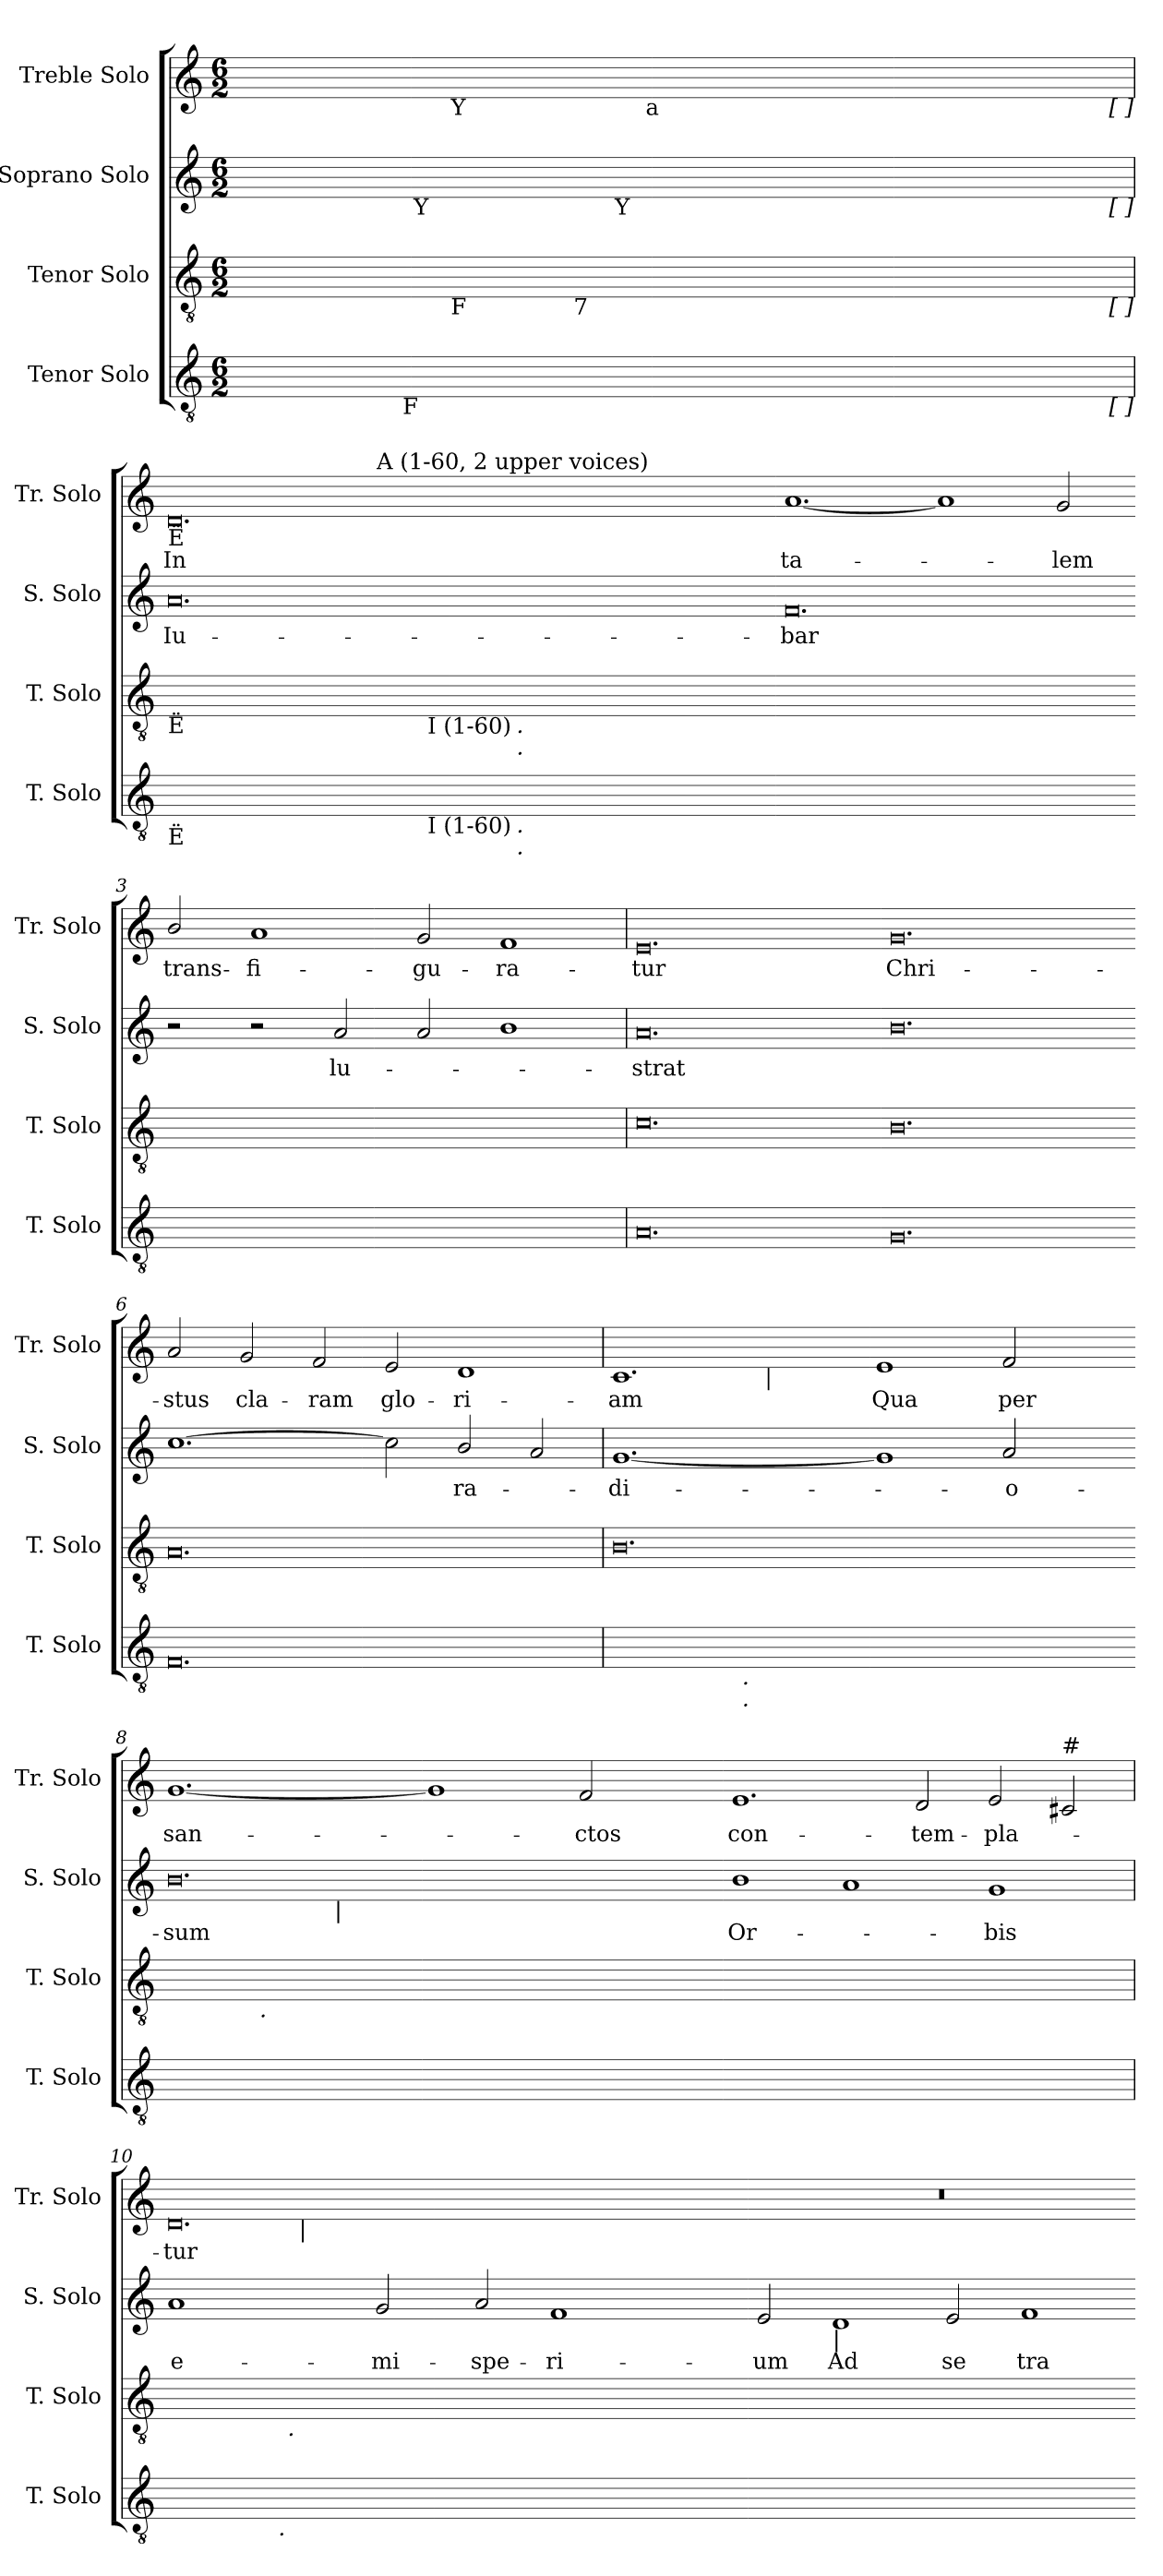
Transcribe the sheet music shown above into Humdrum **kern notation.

**kern	**kern	**kern	**text	**kern	**text
*part4	*part3	*part2	*part2	*part1	*part1
*staff4	*staff3	*staff2	*staff2	*staff1	*staff1
*I"Tenor Solo	*I"Tenor Solo	*I"Soprano Solo	*	*I"Treble Solo	*
*I'T. Solo	*I'T. Solo	*I'S. Solo	*	*I'Tr. Solo	*
!!LO:PB:g=z
*clefGv2	*clefGv2	*clefG2	*	*clefG2	*
*ITrd7c12	*ITrd7c12	*	*	*	*
*k[]	*k[]	*k[]	*	*k[]	*
*C:	*C:	*C:	*	*C:	*
*M6/2	*M6/2	*M6/2	*	*M6/2	*
=1	=1	=1	=1	=1	=1
!	!	!	!	!LO:TX:b:t=F	!
!	!	!	!	!LO:TX:b:t=F	!
!	!	!	!	!LO:TX:b:t=Y	!
!	!	!	!	!LO:TX:b:t=Y	!
!	!	!	!	!LO:TX:b:t=b	!
!	!	!LO:TX:b:t=F	!	!	!
!	!	!LO:TX:b:t=F	!	!	!
!	!	!LO:TX:a:t=7	!	!	!
!	!	!LO:TX:a:t=7	!	!	!
!	!	!LO:TX:a:t=7	!	!	!
!	!	!LO:TX:a:t=7	!	!	!
!	!LO:TX:b:t=Contratenor	!	!	!	!
!	!LO:TX:b:t=F	!	!	!	!
!	!LO:TX:b:t=F	!	!	!	!
!	!LO:TX:b:t=g	!	!	!	!
!	!LO:TX:b:t=U	!	!	!	!
!	!LO:TX:b:t=U	!	!	!	!
!LO:TX:b:t=Tenor	!	!	!	!	!
!LO:TX:b:t=F	!	!	!	!	!
!LO:TX:a:t=7	!	!	!	!	!
!LO:TX:b:t=F	!	!	!	!	!
!LO:TX:b:t=7	!	!	!	!	!
!LO:TX:b:t=F	!	!	!	!	!
!LO:TX:b:t=F	!	!	!	!	!
!LO:N:vis=1	!LO:N:vis=1	!LO:N:vis=1	!	!LO:N:vis=1	!
*^	*^	*^	*	*^	*
*	*^	*	*^	*	*^	*	*	*^	*
*	*	*	*	*	*^	*	*	*^	*	*	*	*^	*
0.ryy	2ryy	1ryy	0.ryy	2ryy	1ryy	1ryy	0.ryy	2ryy	1ryy	1ryy	.	0.ryy	2ryy	1ryy	1ryy	.
.	4ryy	.	.	4ryy	.	.	.	4ryy	.	.	.	.	4ryy	.	.	.
.	32ryy	.	.	8ryy	.	.	.	32ryy	.	.	.	.	8ryy	.	.	.
.	64ryy	.	.	.	.	.	.	64ryy	.	.	.	.	.	.	.	.
.	512ryy	.	.	.	.	.	.	128ryy	.	.	.	.	.	.	.	.
!	!LO:TX:b:t=F	!	!	!	!	!	!	!	!	!	!	!	!	!	!	!
.	1ryy	.	.	.	.	.	.	.	.	.	.	.	.	.	.	.
.	.	.	.	.	.	.	.	256ryy	.	.	.	.	.	.	.	.
.	.	.	.	.	.	.	.	1024ryy	.	.	.	.	.	.	.	.
!	!	!	!	!	!	!	!	!LO:TX:b:t=Y	!	!	!	!	!	!	!	!
.	.	.	.	.	.	.	.	1ryy	.	.	.	.	.	.	.	.
.	.	.	.	64ryy	.	.	.	.	.	.	.	.	64ryy	.	.	.
.	.	.	.	512ryy	.	.	.	.	.	.	.	.	512ryy	.	.	.
!	!	!	!	!	!	!	!	!	!	!	!	!	!LO:TX:b:t=Y	!	!	!
!	!	!	!	!LO:TX:b:t=F	!	!	!	!	!	!	!	!	!	!	!	!
.	.	.	.	1ryy	.	.	.	.	.	.	.	.	1ryy	.	.	.
.	.	1ryy	.	.	4ryy	1ryy	.	.	4ryy	1ryy	.	.	.	2ryy	1ryy	.
.	.	.	.	.	16ryy	.	.	.	8...ryy	.	.	.	.	.	.	.
.	.	.	.	.	64ryy	.	.	.	.	.	.	.	.	.	.	.
.	.	.	.	.	1024ryy	.	.	.	.	.	.	.	.	.	.	.
!	!	!	!	!	!LO:TX:b:t=7	!	!	!	!	!	!	!	!	!	!	!
.	.	.	.	.	1ryy	.	.	.	.	.	.	.	.	.	.	.
!	!	!	!	!	!	!	!	!	!LO:TX:b:t=Y	!	!	!	!	!	!	!
.	.	.	.	.	.	.	.	.	1ryy	.	.	.	.	.	.	.
.	.	.	.	.	.	.	.	.	.	.	.	.	.	32ryy	.	.
.	.	.	.	.	.	.	.	.	.	.	.	.	.	256ryy	.	.
.	.	.	.	.	.	.	.	.	.	.	.	.	.	1024ryy	.	.
!	!	!	!	!	!	!	!	!	!	!	!	!	!	!LO:TX:b:t=a	!	!
.	.	.	.	.	.	.	.	.	.	.	.	.	.	1ryy	.	.
.	1ryy	.	.	.	.	.	.	.	.	.	.	.	.	.	.	.
.	.	.	.	.	.	.	.	1ryy	.	.	.	.	.	.	.	.
.	.	.	.	1ryy	.	.	.	.	.	.	.	.	1ryy	.	.	.
.	.	2ryy	.	.	.	2ryy	.	.	.	2ryy	.	.	.	.	2ryy	.
.	.	.	.	.	2ryy	.	.	.	.	.	.	.	.	.	.	.
.	.	.	.	.	.	.	.	.	2ryy	.	.	.	.	.	.	.
.	.	4ryy	.	.	.	4ryy	.	.	.	4ryy	.	.	.	.	4ryy	.
.	.	.	.	.	.	.	.	.	.	.	.	.	.	4ryy	.	.
.	.	8ryy	.	.	.	8ryy	.	.	.	8ryy	.	.	.	.	8ryy	.
.	.	.	.	.	.	.	.	.	.	.	.	.	.	8ryy	.	.
.	8ryy	.	.	.	.	.	.	.	.	.	.	.	.	.	.	.
.	.	.	.	.	.	.	.	8ryy	.	.	.	.	.	.	.	.
.	.	.	.	.	8ryy	.	.	.	.	.	.	.	.	.	.	.
.	.	16ryy	.	.	.	16ryy	.	.	.	16ryy	.	.	.	.	16ryy	.
.	.	.	.	16ryy	.	.	.	.	.	.	.	.	16ryy	.	.	.
.	.	.	.	.	.	.	.	.	.	.	.	.	.	16ryy	.	.
.	16ryy	.	.	.	.	.	.	.	.	.	.	.	.	.	.	.
.	.	.	.	.	.	.	.	16ryy	.	.	.	.	.	.	.	.
.	.	32ryy	.	.	.	32ryy	.	.	.	32ryy	.	.	.	.	32ryy	.
.	.	.	.	.	32ryy	.	.	.	.	.	.	.	.	.	.	.
.	.	.	.	32ryy	.	.	.	.	.	.	.	.	32ryy	.	.	.
.	.	64ryy	.	.	.	64ryy	.	.	.	64ryy	.	.	.	.	64ryy	.
.	.	.	.	.	.	.	.	.	.	.	.	.	.	64ryy	.	.
.	.	128...ryy	.	.	.	128...ryy	.	.	64ryy	128...ryy	.	.	.	.	128...ryy	.
.	.	.	.	.	128...ryy	.	.	.	.	.	.	.	.	.	.	.
.	128..ryy	.	.	128..ryy	.	.	.	.	.	.	.	.	128..ryy	.	.	.
.	.	.	.	.	.	.	.	.	.	.	.	.	.	128ryy	.	.
.	.	.	.	.	.	.	.	512.ryy	.	.	.	.	.	512.ryy	.	.
!	!	!	!	!	!	!	!	!	!	!	!	!	!	!	!LO:TX:b:t=[ ]	!
!	!	!	!	!	!	!	!	!	!	!LO:TX:b:t=[ ]	!	!	!	!	!	!
!	!	!	!	!	!	!LO:TX:b:t=[ ]	!	!	!	!	!	!	!	!	!	!
!	!	!LO:TX:b:t=[ ]	!	!	!	!	!	!	!	!	!	!	!	!	!	!
.	.	1024ryy	.	.	.	1024ryy	.	.	.	1024ryy	.	.	.	.	1024ryy	.
*	*	*	*v	*v	*v	*v	*	*	*	*	*	*v	*v	*v	*v	*
*	*	*	*	*v	*v	*v	*v	*	*	*
=1	=1	=1	=1	=1	=1	=1	=1
*	*	*	*^	*^	*	*^	*
*	*	*	*	*^	*	*^	*	*	*^	*
*	*	*	*	*	*^	*	*	*^	*	*	*	*^	*
!	!	!	!	!	!	!	!	!	!	!	!LO:LY:b:color=#000000	!	!	!	!	!
*	*	*	*v	*v	*v	*v	*	*	*	*	*	*v	*v	*v	*v	*
*	*	*	*	*v	*v	*v	*v	*	*	*
*	*	*	*^	*^	*	*^	*
*	*	*	*	*^	*	*^	*	*	*^	*
*	*	*	*	*	*^	*	*	*^	*	*	*	*^	*
!	!	!	!	!	!	!	!	!	!	!	!	!LO:TX:b:t=Ë	!	!	!	!
!	!	!	!	!	!	!	!LO:TX:b:t=Ë	!	!	!	!	!	!	!	!	!
!	!	!	!LO:TX:b:t=Ë	!	!	!	!	!	!	!	!	!	!	!	!	!
!LO:TX:b:t=Ë	!	!	!	!	!	!	!	!	!	!	!	!	!	!	!	!
!	!	!	!	!	!	!	!	!	!	!	!	!	!	!	!	!LO:LY:b:color=#000000
*	*	*	*	*	*v	*v	*	*	*	*	*	*	*v	*v	*v	*
*	*	*	*	*	*	*v	*v	*v	*v	*	*	*	*
[<0.DDiyy	1ryy	1ryy	[>0.Diyy	1ryy	1ryy	0.ai	Iu-	0.di	1ryy	In
.	2ryy	2ryy	.	2ryy	2ryy	.	.	.	2ryy	.
.	16ryy	4ryy	.	16ryy	4ryy	.	.	.	128ryy	.
.	.	.	.	.	.	.	.	.	256ryy	.
.	.	.	.	.	.	.	.	.	1024ryy	.
!	!	!	!	!	!	!	!	!	!LO:TX:a:t=A (1-60, 2 upper voices)	!
.	.	.	.	.	.	.	.	.	1ryy	.
.	32ryy	.	.	32ryy	.	.	.	.	.	.
.	64ryy	.	.	64ryy	.	.	.	.	.	.
.	128ryy	.	.	128ryy	.	.	.	.	.	.
.	1024ryy	.	.	1024ryy	.	.	.	.	.	.
!	!	!	!	!LO:TX:b:t=I (1-60)	!	!	!	!	!	!
!	!LO:TX:b:t=I (1-60)	!	!	!	!	!	!	!	!	!
.	1ryy	.	.	1ryy	.	.	.	.	.	.
.	.	8ryy	.	.	8ryy	.	.	.	.	.
.	.	32ryy	.	.	32ryy	.	.	.	.	.
.	.	128ryy	.	.	128ryy	.	.	.	.	.
!	!	!	!	!	!LO:TX:b:i:t=.	!	!	!	!	!
!	!	!	!	!	!LO:TX:b:i:t=.	!	!	!	!	!
!	!	!LO:TX:b:i:t=.	!	!	!	!	!	!	!	!
!	!	!LO:TX:b:i:t=.	!	!	!	!	!	!	!	!
.	.	1ryy	.	.	1ryy	.	.	.	.	.
.	.	.	.	.	.	.	.	.	4ryy	.
.	4ryy	.	.	4ryy	.	.	.	.	.	.
.	.	.	.	.	.	.	.	.	8ryy	.
.	8ryy	.	.	8ryy	.	.	.	.	.	.
.	.	.	.	.	.	.	.	.	16ryy	.
.	.	16ryy	.	.	16ryy	.	.	.	.	.
.	.	.	.	.	.	.	.	.	32ryy	.
.	.	64.ryy	.	.	64.ryy	.	.	.	.	.
.	.	.	.	.	.	.	.	.	64ryy	.
.	256..ryy	.	.	256..ryy	.	.	.	.	.	.
.	.	.	.	.	.	.	.	.	512.ryy	.
*v	*v	*v	*	*	*	*	*	*v	*v	*
*	*v	*v	*v	*	*	*	*
=2-	=2-	=2-	=2-	=2-	=2-
*^	*^	*	*	*^	*
*	*^	*	*^	*	*	*	*	*
!	!	!	!	!	!	!	!LO:LY:b:color=#000000	!	!	!
*v	*v	*v	*	*	*	*	*	*v	*v	*
*	*v	*v	*v	*	*	*	*
*^	*^	*	*	*^	*
*	*^	*	*^	*	*	*	*	*
!	!	!	!	!	!	!	!	!	!	!LO:LY:b:color=#000000
*v	*v	*v	*	*	*	*	*	*v	*v	*
*	*v	*v	*v	*	*	*	*
0.DDiyy_<	0.Diyy_>	0.fi	-bar	[<1.ai	ta-
.	.	.	.	1ai]	.
!	!	!	!	!	!LO:LY:b:color=#000000
.	.	.	.	2gi/	-lem
=3-	=3-	=3-	=3-	=3-	=3-
!	!	!	!	!	!LO:LY:b:color=#000000
0.DDiyy]	0.Diyy]	2r	.	2bi/	trans-
!	!	!	!	!	!LO:LY:b:color=#000000
.	.	2r	.	1ai	-fi-
!	!	!	!LO:LY:b:color=#000000	!	!
.	.	2ai/	lu-	.	.
!	!	!	!	!	!LO:LY:b:color=#000000
.	.	2ai/	.	2gi/	-gu-
!	!	!	!	!	!LO:LY:b:color=#000000
.	.	1bi	.	1fi	-ra-
=4	=4	=4	=4	=4	=4
!	!	!	!LO:LY:b:color=#000000	!	!
!	!	!	!	!	!LO:LY:b:color=#000000
0.AAi	0.Ci	0.ai	-strat	0.ei	-tur
=5-	=5-	=5-	=5-	=5-	=5-
!	!	!	!	!	!LO:LY:b:color=#000000
0.GGi	0.BBi	0.bi	.	0.gi	Chri-
=6-	=6-	=6-	=6-	=6-	=6-
!	!	!	!	!	!LO:LY:b:color=#000000
0.FFi	0.AAi	[>1.cci	.	2ai/	-stus
!	!	!	!	!	!LO:LY:b:color=#000000
.	.	.	.	2gi/	cla-
!	!	!	!	!	!LO:LY:b:color=#000000
.	.	.	.	2fi/	-ram
!	!	!	!	!	!LO:LY:b:color=#000000
.	.	2cci\]	.	2ei/	glo-
!	!	!	!LO:LY:b:color=#000000	!	!
!	!	!	!	!	!LO:LY:b:color=#000000
.	.	2bi/	ra-	1di	-ri-
.	.	2ai/	.	.	.
!!LO:LB:g=z
=7	=7	=7	=7	=7	=7
!	!	!	!LO:LY:b:color=#000000	!	!
!	!	!	!	!LO:TX:b:i:t=-	!
!	!	!	!	!	!LO:LY:b:color=#000000
*^	*	*	*	*^	*
[<0.EEiyy	4ryy	0.BBi	[<1.gi	-di-	1.ci	2ryy	-am
.	8ryy	.	.	.	.	.	.
.	16ryy	.	.	.	.	.	.
.	32ryy	.	.	.	.	.	.
.	64ryy	.	.	.	.	.	.
.	128ryy	.	.	.	.	.	.
.	512ryy	.	.	.	.	.	.
!	!LO:TX:b:i:t=.	!	!	!	!	!	!
!	!LO:TX:b:i:t=.	!	!	!	!	!	!
.	1ryy	.	.	.	.	.	.
.	.	.	.	.	.	32ryy	.
.	.	.	.	.	.	256ryy	.
.	.	.	.	.	.	1024ryy	.
!	!	!	!	!	!	!LO:TX:b:i:t=|	!
.	.	.	.	.	.	1ryy	.
.	1ryy	.	.	.	.	.	.
!	!	!	!	!	!	!	!LO:LY:b:color=#000000
.	.	.	1gi]	.	1ei	.	Qua
.	.	.	.	.	.	1ryy	.
.	2ryy	.	.	.	.	.	.
!	!	!	!	!LO:LY:b:color=#000000	!	!	!
!	!	!	!	!	!	!	!LO:LY:b:color=#000000
.	.	.	2ai/	-o-	2fi/	.	per
.	.	.	.	.	.	4ryy	.
.	.	.	.	.	.	8ryy	.
.	.	.	.	.	.	16ryy	.
.	.	.	.	.	.	64ryy	.
.	.	.	.	.	.	128ryy	.
.	256.ryy	.	.	.	.	.	.
.	.	.	.	.	.	512.ryy	.
*v	*v	*	*	*	*v	*v	*
=8-	=8-	=8-	=8-	=8-	=8-
*^	*	*	*	*^	*
!	!	!	!	!LO:LY:b:color=#000000	!	!	!
*v	*v	*	*	*	*v	*v	*
*^	*	*	*	*^	*
!	!	!	!	!	!	!	!LO:LY:b:color=#000000
*v	*v	*^	*^	*	*v	*v	*
0.EEiyy_<	[<0.GGiyy	2ryy	0.bi	2ryy	-sum	[<1.gi	san-
.	.	32ryy	.	8ryy	.	.	.
.	.	256..ryy	.	.	.	.	.
!	!	!LO:TX:b:i:t=.	!	!	!	!	!
.	.	1ryy	.	.	.	.	.
.	.	.	.	16ryy	.	.	.
.	.	.	.	32ryy	.	.	.
.	.	.	.	64ryy	.	.	.
.	.	.	.	128ryy	.	.	.
.	.	.	.	1024ryy	.	.	.
!	!	!	!	!LO:TX:b:i:t=|	!	!	!
.	.	.	.	1ryy	.	.	.
.	.	.	.	.	.	1gi]	.
.	.	1ryy	.	.	.	.	.
.	.	.	.	1ryy	.	.	.
!	!	!	!	!	!	!	!LO:LY:b:color=#000000
.	.	.	.	.	.	2fi/	-ctos
.	.	4ryy	.	.	.	.	.
.	.	.	.	4ryy	.	.	.
.	.	8ryy	.	.	.	.	.
.	.	16ryy	.	.	.	.	.
.	.	64ryy	.	.	.	.	.
.	.	128ryy	.	.	.	.	.
.	.	.	.	256..ryy	.	.	.
.	.	1024ryy	.	.	.	.	.
*	*v	*v	*	*	*	*	*
*	*	*v	*v	*	*	*
=9-	=9-	=9-	=9-	=9-	=9-
*	*^	*^	*	*	*
!	!	!	!	!	!LO:LY:b:color=#000000	!	!
*	*v	*v	*	*	*	*	*
*	*	*v	*v	*	*	*
*	*^	*^	*	*	*
!	!	!	!	!	!	!	!LO:LY:b:color=#000000
*	*v	*v	*	*	*	*	*
*	*	*v	*v	*	*	*
0.EEiyy]	0.GGiyy]	1bi	Or-	1.ei	con-
.	.	1ai	.	.	.
!	!	!	!	!	!LO:LY:b:color=#000000
.	.	.	.	2di/	-tem-
!	!	!	!LO:LY:b:color=#000000	!	!
!	!	!	!	!	!LO:LY:b:color=#000000
.	.	1gi	-bis	2ei/	-pla-
!	!	!	!	!LO:TX:a:t=#	!
.	.	.	.	2c#i/	.
=10	=10	=10	=10	=10	=10
!	!	!	!LO:LY:b:color=#000000	!	!
!	!	!	!	!	!LO:LY:b:color=#000000
*^	*^	*	*	*^	*
[<0.DDiyy	4ryy	[<0.AAiyy	4ryy	1ai	e-	0.di	4ryy	-tur
.	8ryy	.	8ryy	.	.	.	8ryy	.
.	16ryy	.	16ryy	.	.	.	16ryy	.
.	128ryy	.	64ryy	.	.	.	32ryy	.
.	1024ryy	.	.	.	.	.	.	.
!	!LO:TX:b:i:t=.	!	!	!	!	!	!	!
.	1ryy	.	.	.	.	.	.	.
.	.	.	256ryy	.	.	.	.	.
!	!	!	!LO:TX:b:i:t=.	!	!	!	!	!
.	.	.	1ryy	.	.	.	.	.
.	.	.	.	.	.	.	256ryy	.
!	!	!	!	!	!	!	!LO:TX:b:i:t=|	!
.	.	.	.	.	.	.	1ryy	.
!	!	!	!	!	!LO:LY:b:color=#000000	!	!	!
.	.	.	.	2gi/	-mi-	.	.	.
.	1ryy	.	.	.	.	.	.	.
.	.	.	1ryy	.	.	.	.	.
.	.	.	.	.	.	.	1ryy	.
!	!	!	!	!	!LO:LY:b:color=#000000	!	!	!
.	.	.	.	2ai/	-spe-	.	.	.
!	!	!	!	!	!LO:LY:b:color=#000000	!	!	!
.	.	.	.	1fi	-ri-	.	.	.
.	2ryy	.	.	.	.	.	.	.
.	.	.	2ryy	.	.	.	.	.
.	.	.	.	.	.	.	2ryy	.
.	32ryy	.	.	.	.	.	.	.
.	.	.	32ryy	.	.	.	.	.
.	.	.	.	.	.	.	64..ryy	.
.	64ryy	.	.	.	.	.	.	.
.	.	.	128.ryy	.	.	.	.	.
.	256..ryy	.	.	.	.	.	.	.
*v	*v	*	*	*	*	*v	*v	*
*	*v	*v	*	*	*	*
=11-	=11-	=11-	=11-	=11-	=11-
*^	*^	*	*	*^	*
!	!	!	!	!	!LO:LY:b:color=#000000	!LO:N:vis=1	!	!
*v	*v	*	*	*	*	*v	*v	*
*	*v	*v	*	*	*	*
0.DDiyy]	0.AAiyy]	2ei/	-um	0.r	.
!	!	!LO:TX:b:i:t=|	!	!	!
!	!	!	!LO:LY:b:color=#000000	!	!
.	.	1di	Ad	.	.
!	!	!	!LO:LY:b:color=#000000	!	!
.	.	2ei/	se	.	.
!	!	!	!LO:LY:b:color=#000000	!	!
.	.	1fi	tra-	.	.
=-	=-	=-	=-	=-	=-
*-	*-	*-	*-	*-	*-
